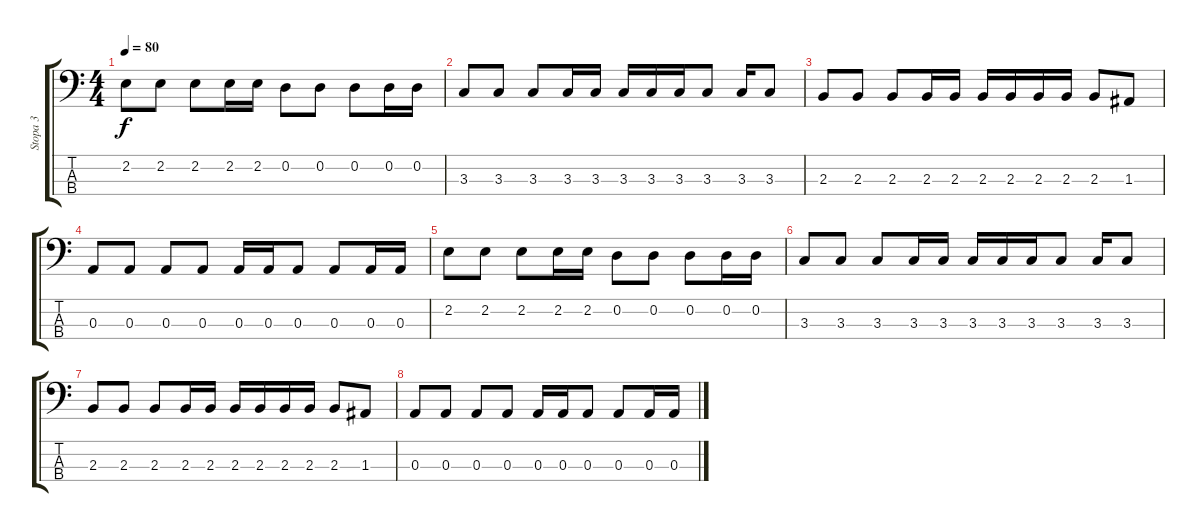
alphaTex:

\track ("Stopa 3" "Stopa 3") {instrument slapbass1}
\staff {score tabs}
\tuning (G2 D2 A1 E1) {hide}
\ts (4 4)
\tempo 80
\clef f4
\ks c
2.2.8{dy f} 2.2.8 2.2.8 2.2.16 2.2.16 0.2.8 0.2.8 0.2.8 0.2.16 0.2.16 |
3.3.8 3.3.8 3.3.8 3.3.16 3.3.16 3.3.16 3.3.16 3.3.16 3.3.8 3.3.16 3.3.8 |
2.3.8 2.3.8 2.3.8 2.3.16 2.3.16 2.3.16 2.3.16 2.3.16 2.3.16 2.3.8 1.3.8 |
0.3.8 0.3.8 0.3.8 0.3.8 0.3.16 0.3.16 0.3.8 0.3.8 0.3.16 0.3.16 |
2.2.8 2.2.8 2.2.8 2.2.16 2.2.16 0.2.8 0.2.8 0.2.8 0.2.16 0.2.16 |
3.3.8 3.3.8 3.3.8 3.3.16 3.3.16 3.3.16 3.3.16 3.3.16 3.3.8 3.3.16 3.3.8 |
2.3.8 2.3.8 2.3.8 2.3.16 2.3.16 2.3.16 2.3.16 2.3.16 2.3.16 2.3.8 1.3.8 |
0.3.8 0.3.8 0.3.8 0.3.8 0.3.16 0.3.16 0.3.8 0.3.8 0.3.16 0.3.16
